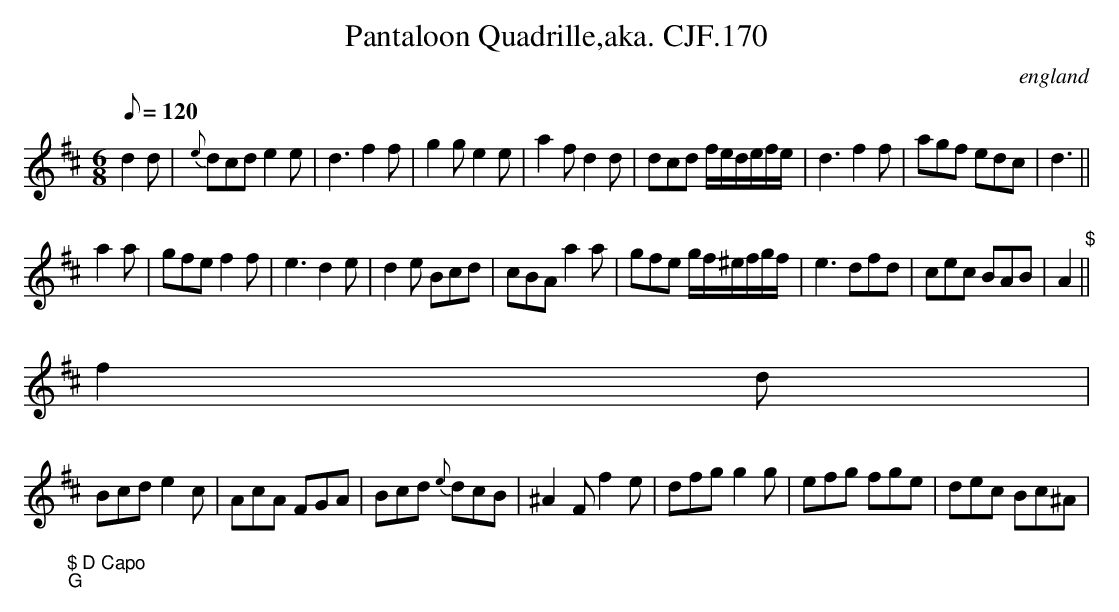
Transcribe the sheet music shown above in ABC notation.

X:1
T:Pantaloon Quadrille,aka. CJF.170
O:england
M:6/8
L:1/8
Q:120
K:D
d2d|{e}dcde2e|d3f2f|g2ge2e|a2fd2d|dcd f/e/d/e/f/e/|d3f2f|agf edc|d3||
a2a|gfef2f|e3d2e|d2e Bcd|cBAa2a|gfe g/f/^e/f/g/f/|e3dfd|cec BAB|A2"$"||
f2d|
Bcde2c|AcA FGA|Bcd {e}dcB|^A2Ff2e|dfgg2g|efg fge|dec Bc^A|" $ D Capo""G
3
||
